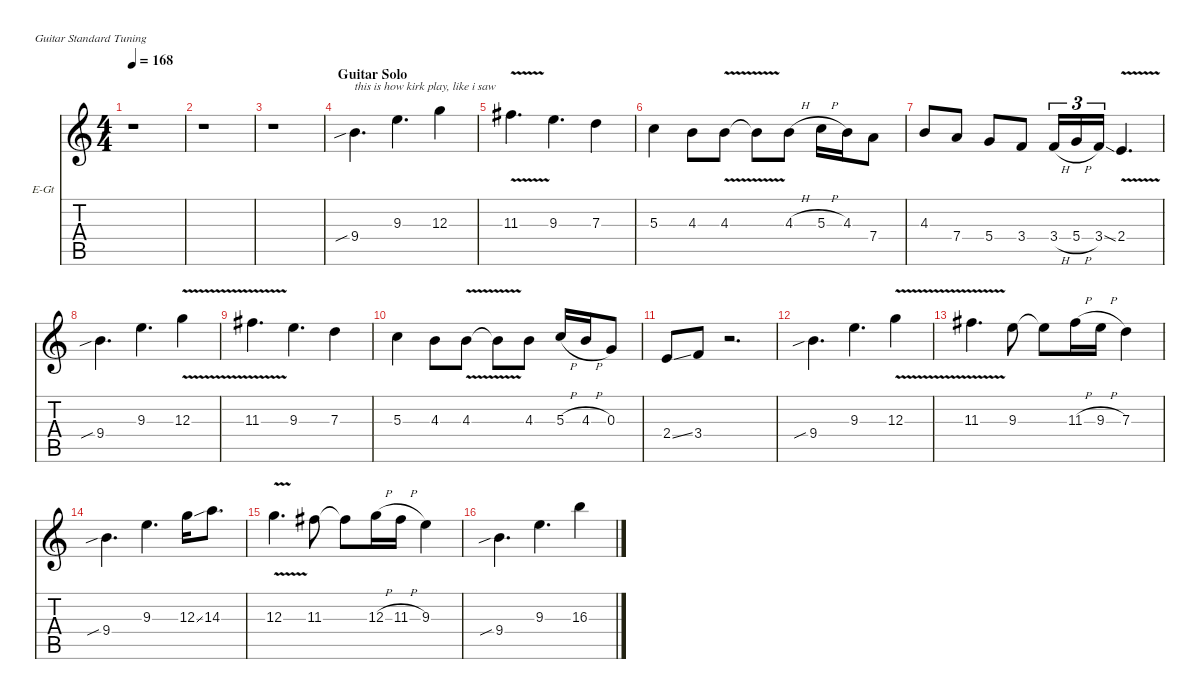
\hideDynamics
\bracketExtendMode nobrackets
\firstSystemTrackNameOrientation horizontal
\otherSystemsTrackNameOrientation horizontal
\track ("Guitar V " "E-Gt") {instrument distortionguitar}
\staff {score tabs}
\tuning (E4 B3 G3 D3 A2 E2)
\ts (4 4)
\tempo 168
\clef g2
\ks c
r.1{dy f} |
r.1 |
r.1 |
\section ("" "Guitar Solo")
9.4{sib}.4{d txt "this is how kirk play, like i saw"} 9.3.4{d} 12.3.4 |
11.3{v acc #}.4{d} 9.3.4{d} 7.3.4 |
5.3.4 4.3.8 4.3{v}.8 4.3{v t}.8 4.3{h}.8 5.3{h}.16 4.3.16 7.4.8 |
4.3.8 7.4.8 5.4.8 3.4.8 3.4{h}.16{tu (3 2) dy ff} 5.4{h}.16{tu (3 2)} 3.4{ss}.16{tu (3 2)} 2.4{v}.4{d} |
9.4{sib}.4{d dy f} 9.3.4{d} 12.3{v}.4 |
11.3{v acc #}.4{d} 9.3.4{d} 7.3.4 |
5.3.4 4.3.8 4.3{v}.8 4.3{v t}.8 4.3.8 5.3{h}.16 4.3{h}.16 0.3.8 |
2.4{ss}.8 3.4.8 r.2{d} |
9.4{sib}.4{d} 9.3.4{d} 12.3{v}.4 |
11.3{v acc #}.4{d} 9.3.8 9.3{t}.8 11.3{h acc #}.16 9.3{h}.16 7.3.4 |
9.4{sib}.4{d} 9.3.4{d} 12.3{ss}.16 14.3.8{d} |
12.3{v}.4{d} 11.3{acc #}.8 11.3{t acc #}.8 12.3{h}.16 11.3{h acc #}.16 9.3.4 |
9.4{sib}.4{d} 9.3.4{d} 16.3.4
